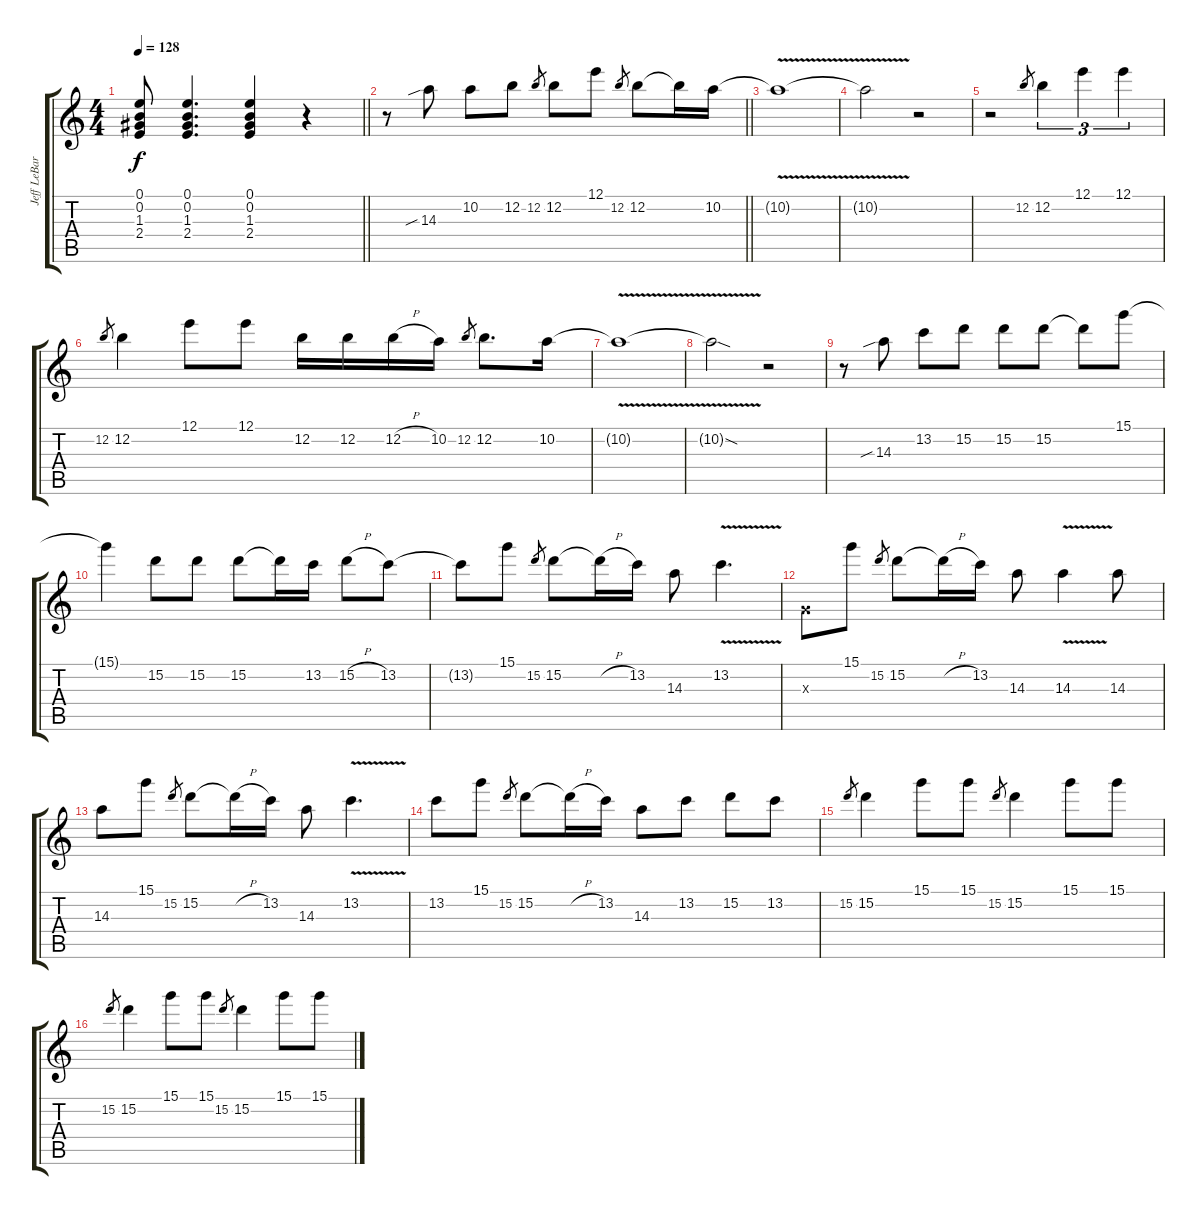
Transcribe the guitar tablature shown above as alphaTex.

\track ("Jeff LeBar" "Jeff LeBar") {instrument distortionguitar}
\staff {score tabs}
\tuning (E4 B3 G3 D3 A2 E2) {hide}
\ts (4 4)
\tempo 128
\clef g2
\barLineRight lightlight
\ks c
(0.1{t} 0.2{t} 1.3{t} 2.4{t}).8{dy f} (0.1 0.2 1.3 2.4).4{d} (0.1 0.2 1.3 2.4).4 r.4 |
\barLineRight lightlight
r.8 14.3{sib}.8{volume 14 instrument distortionguitar} 10.2.8 12.2.8 12.2.8{gr} 12.2.8 12.1.8 12.2.8{gr} 12.2.8 12.2{t}.16 10.2.16 |
10.2{v t}.1 |
10.2{t}.2 r.2 |
r.2 12.2.8{gr} 12.2.4{tu (3 2)} 12.1.4{tu (3 2)} 12.1.4{tu (3 2)} |
12.2.8{gr} 12.2.4 12.1.8 12.1.8 12.2.16 12.2.16 12.2{h}.16 10.2.16 12.2.8{gr} 12.2.8{d} 10.2.16 |
10.2{v t}.1 |
10.2{sod t}.2 r.2 |
r.8 14.3{sib}.8 13.2.8 15.2.8 15.2.8 15.2.8 15.2{t}.8 15.1.8 |
15.1{t}.4 15.2.8 15.2.8 15.2.8 15.2{t}.16 13.2.16 15.2{h}.8 13.2.8 |
13.2{t}.8 15.1.8 15.2.8{gr} 15.2.8 15.2{h t}.16 13.2.16 14.3.8 13.2{v}.4{d} |
0.3{x}.8 15.1.8 15.2.8{gr} 15.2.8 15.2{h t}.16 13.2.16 14.3.8 14.3{v}.4 14.3.8 |
14.3.8 15.1.8 15.2.8{gr} 15.2.8 15.2{h t}.16 13.2.16 14.3.8 13.2{v}.4{d} |
13.2.8 15.1.8 15.2.8{gr} 15.2.8 15.2{h t}.16 13.2.16 14.3.8 13.2.8 15.2.8 13.2.8 |
15.2.8{gr} 15.2.4 15.1.8 15.1.8 15.2.8{gr} 15.2.4 15.1.8 15.1.8 |
15.2.8{gr} 15.2.4 15.1.8 15.1.8 15.2.8{gr} 15.2.4 15.1.8 15.1.8
